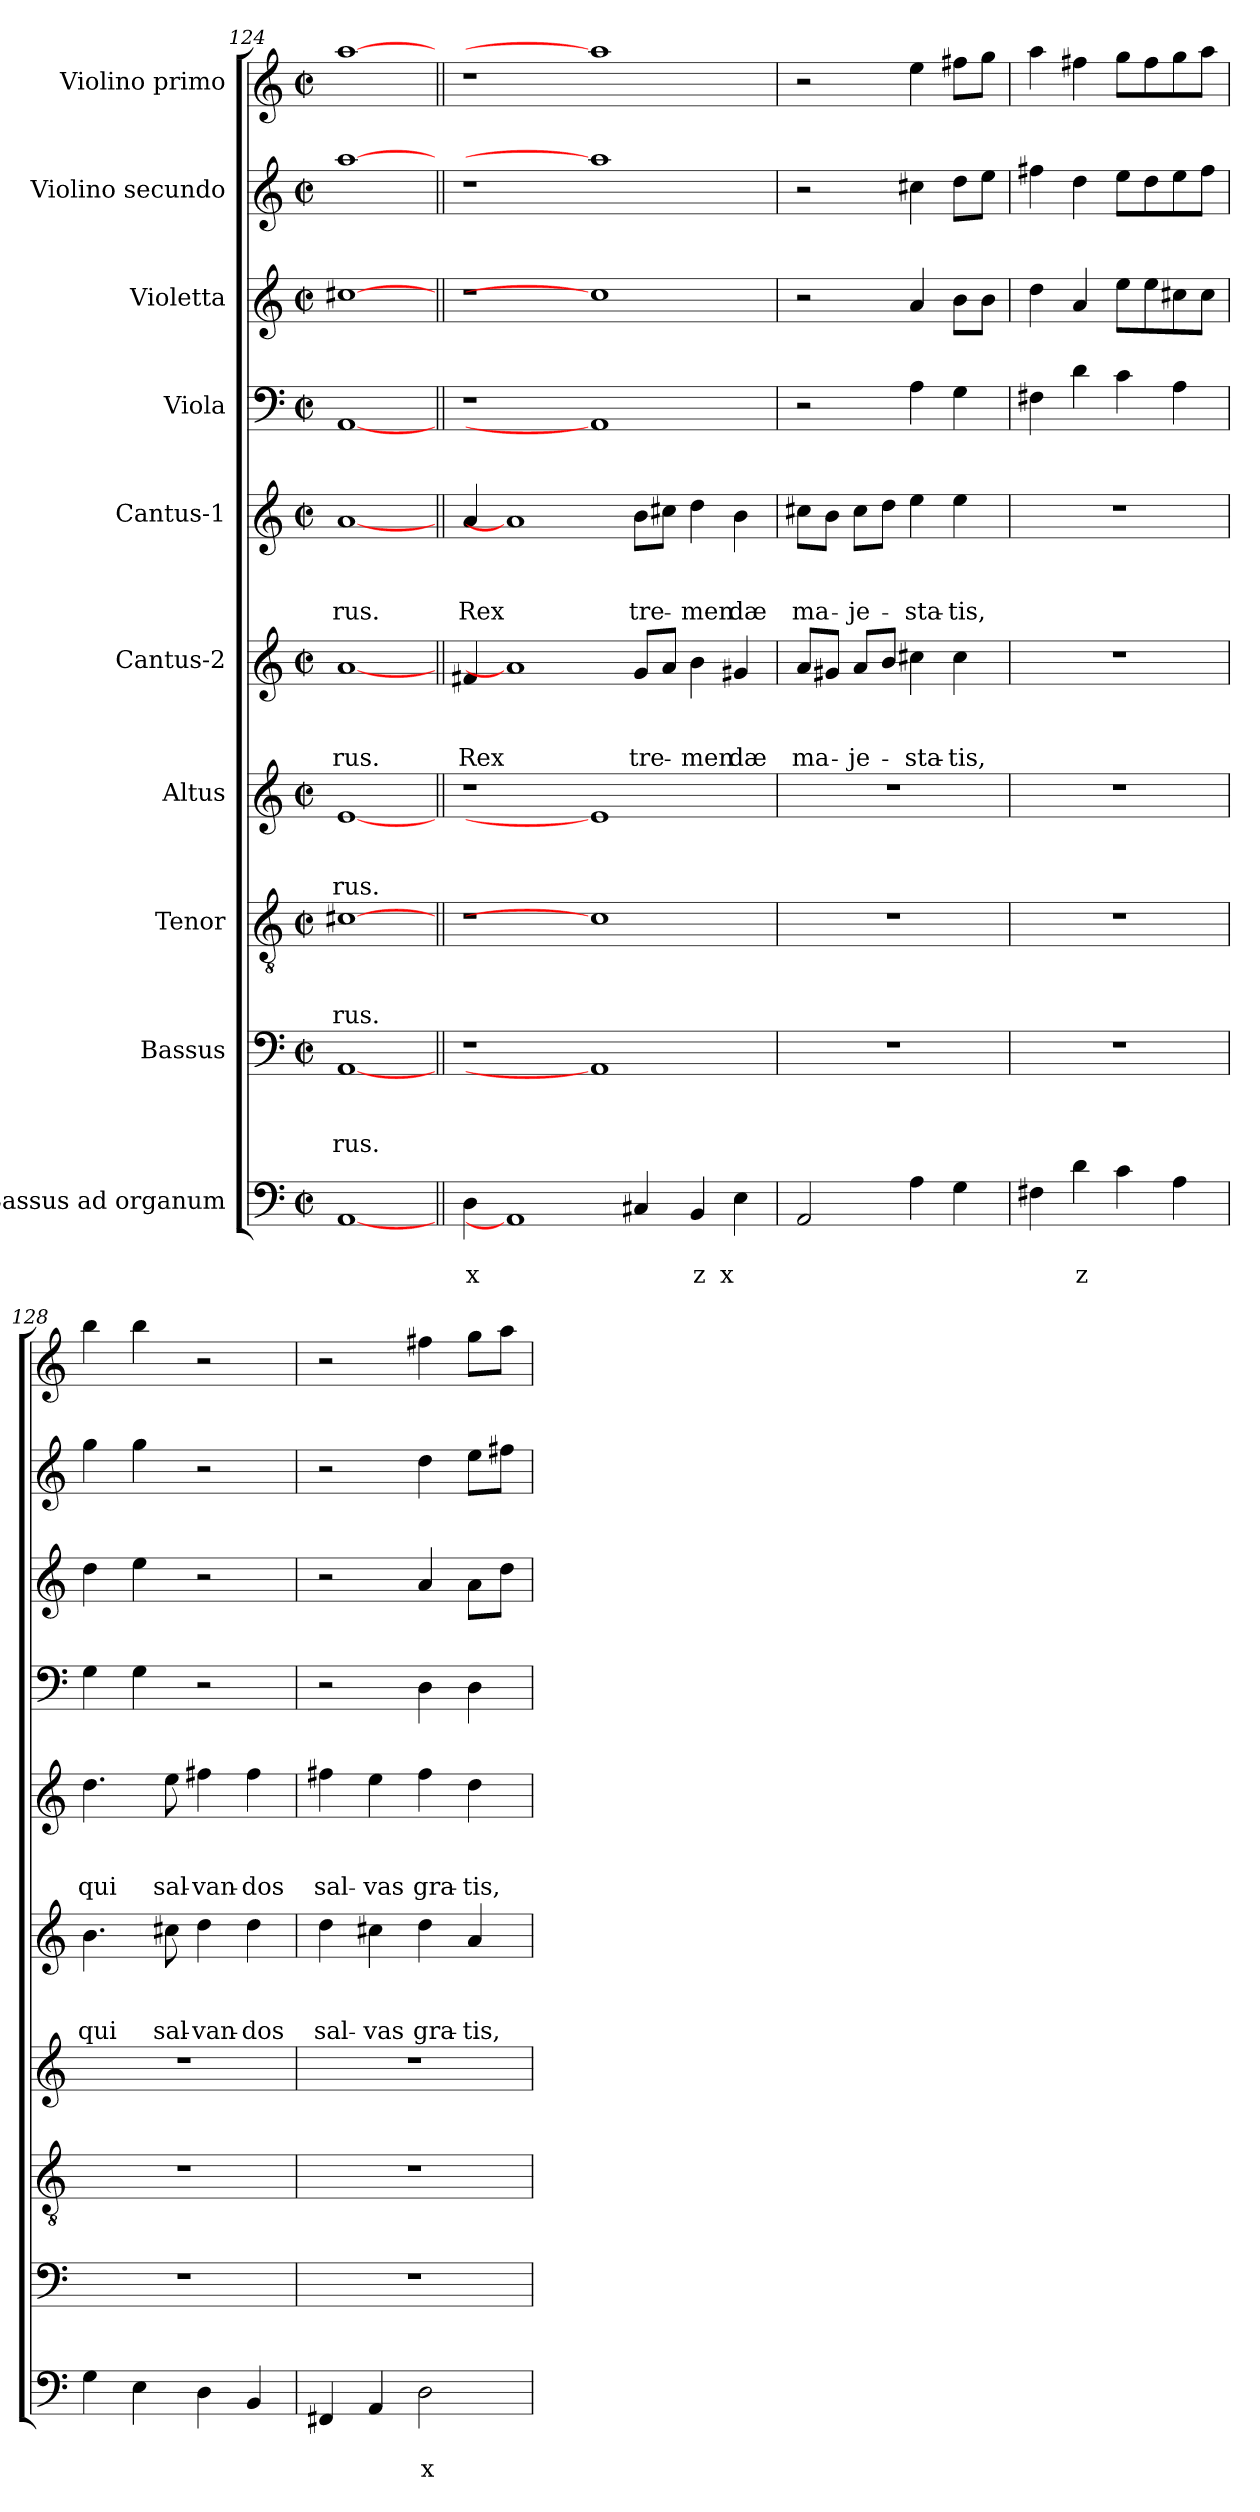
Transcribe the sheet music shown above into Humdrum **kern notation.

**kern	**text	**text	**kern	**text	**text	**text	**kern	**text	**text	**text	**kern	**text	**text	**text	**kern	**text	**text	**text	**kern	**text	**text	**text	**kern	**kern	**kern	**kern
*part10	*part10	*part10	*part9	*part9	*part9	*part9	*part8	*part8	*part8	*part8	*part7	*part7	*part7	*part7	*part6	*part6	*part6	*part6	*part5	*part5	*part5	*part5	*part4	*part3	*part2	*part1
*staff10	*staff10	*staff10	*staff9	*staff9	*staff9	*staff9	*staff8	*staff8	*staff8	*staff8	*staff7	*staff7	*staff7	*staff7	*staff6	*staff6	*staff6	*staff6	*staff5	*staff5	*staff5	*staff5	*staff4	*staff3	*staff2	*staff1
*I"Bassus ad  organum	*	*	*I"Bassus	*	*	*	*I"Tenor	*	*	*	*I"Altus	*	*	*	*I"Cantus-2	*	*	*	*I"Cantus-1	*	*	*	*I"Viola	*I"Violetta	*I"Violino secundo	*I"Violino primo
*clefF4	*	*	*clefF4	*	*	*	*clefGv2	*	*	*	*clefG2	*	*	*	*clefG2	*	*	*	*clefG2	*	*	*	*clefF4	*clefG2	*clefG2	*clefG2
*k[]	*	*	*k[]	*	*	*	*k[]	*	*	*	*k[]	*	*	*	*k[]	*	*	*	*k[]	*	*	*	*k[]	*k[]	*k[]	*k[]
*C:	*	*	*C:	*	*	*	*C:	*	*	*	*C:	*	*	*	*C:	*	*	*	*C:	*	*	*	*C:	*C:	*C:	*C:
*M2/2	*	*	*M2/2	*	*	*	*M2/2	*	*	*	*M2/2	*	*	*	*M2/2	*	*	*	*M2/2	*	*	*	*M2/2	*M2/2	*M2/2	*M2/2
*met(c|)	*	*	*met(c|)	*	*	*	*met(c|)	*	*	*	*met(c|)	*	*	*	*met(c|)	*	*	*	*met(c|)	*	*	*	*met(c|)	*met(c|)	*met(c|)	*met(c|)
=124	=124	=124	=124	=124	=124	=124	=124	=124	=124	=124	=124	=124	=124	=124	=124	=124	=124	=124	=124	=124	=124	=124	=124	=124	=124	=124
!	!	!	!	!	!	!LO:LY:b	!	!	!	!LO:LY:b	!	!	!	!LO:LY:b	!	!	!	!LO:LY:b	!	!	!	!LO:LY:b	!	!	!	!
[1AA	.	.	[1AA	.	.	-rus.	[1c#X	.	.	-rus.	[1e	.	.	-rus.	[1a	.	.	-rus.	[1a	.	.	-rus.	[1AA	[1cc#X	[1aa	[1aa
!!LO:PB:g=z
=125||	=125||	=125||	=125||	=125||	=125||	=125||	=125||	=125||	=125||	=125||	=125||	=125||	=125||	=125||	=125||	=125||	=125||	=125||	=125||	=125||	=125||	=125||	=125||	=125||	=125||	=125||
!	!	!LO:LY:b	!	!	!	!	!	!	!	!	!	!	!	!	!	!	!	!LO:LY:b	!	!	!	!LO:LY:b	!	!	!	!
4D\	.	x	1r	.	.	.	1r	.	.	.	1r	.	.	.	4f#X/	.	.	Rex	4a/	.	.	Rex	1r	1r	1r	1r
1AA]	.	.	.	.	.	.	.	.	.	.	.	.	.	.	1a]	.	.	.	1a]	.	.	.	.	.	.	.
.	.	.	1AA]	.	.	.	1c#]	.	.	.	1e]	.	.	.	.	.	.	.	.	.	.	.	1AA]	1cc#]	1aa]	1aa]
!	!	!	!	!	!	!	!	!	!	!	!	!	!	!	!	!	!	!LO:LY:b	!	!	!	!LO:LY:b	!	!	!	!
4C#X/	.	.	.	.	.	.	.	.	.	.	.	.	.	.	8g/L	.	.	tre-	8b\L	.	.	tre-	.	.	.	.
.	.	.	.	.	.	.	.	.	.	.	.	.	.	.	8a/J	.	.	.	8cc#X\J	.	.	.	.	.	.	.
!	!	!LO:LY:b	!	!	!	!	!	!	!	!	!	!	!	!	!	!	!	!LO:LY:b	!	!	!	!LO:LY:b	!	!	!	!
4BB/	.	z	.	.	.	.	.	.	.	.	.	.	.	.	4b\	.	.	-men-	4dd\	.	.	-men-	.	.	.	.
!	!	!LO:LY:b	!	!	!	!	!	!	!	!	!	!	!	!	!	!	!	!LO:LY:b	!	!	!	!LO:LY:b	!	!	!	!
4E\	.	x	.	.	.	.	.	.	.	.	.	.	.	.	4g#X/	.	.	-dæ	4b\	.	.	-dæ	.	.	.	.
=126	=126	=126	=126	=126	=126	=126	=126	=126	=126	=126	=126	=126	=126	=126	=126	=126	=126	=126	=126	=126	=126	=126	=126	=126	=126	=126
!	!	!	!	!	!	!	!	!	!	!	!	!	!	!	!	!	!	!LO:LY:b	!	!	!	!LO:LY:b	!	!	!	!
2AA/	.	.	1r	.	.	.	1r	.	.	.	1r	.	.	.	8a/L	.	.	ma-	8cc#X\L	.	.	ma-	2r	2r	2r	2r
.	.	.	.	.	.	.	.	.	.	.	.	.	.	.	8g#X/J	.	.	.	8b\J	.	.	.	.	.	.	.
!	!	!	!	!	!	!	!	!	!	!	!	!	!	!	!	!	!	!LO:LY:b	!	!	!	!LO:LY:b	!	!	!	!
.	.	.	.	.	.	.	.	.	.	.	.	.	.	.	8a/L	.	.	-je-	8cc#\L	.	.	-je-	.	.	.	.
.	.	.	.	.	.	.	.	.	.	.	.	.	.	.	8b/J	.	.	.	8dd\J	.	.	.	.	.	.	.
!	!	!	!	!	!	!	!	!	!	!	!	!	!	!	!	!	!	!LO:LY:b	!	!	!	!LO:LY:b	!	!	!	!
4A\	.	.	.	.	.	.	.	.	.	.	.	.	.	.	4cc#X\	.	.	-sta-	4ee\	.	.	-sta-	4A\	4a/	4cc#X\	4ee\
!	!	!	!	!	!	!	!	!	!	!	!	!	!	!	!	!	!	!LO:LY:b	!	!	!	!LO:LY:b	!	!	!	!
4G\	.	.	.	.	.	.	.	.	.	.	.	.	.	.	4cc#\	.	.	-tis,	4ee\	.	.	-tis,	4G\	8b\L	8dd\L	8ff#X\L
.	.	.	.	.	.	.	.	.	.	.	.	.	.	.	.	.	.	.	.	.	.	.	.	8b\J	8ee\J	8gg\J
=127	=127	=127	=127	=127	=127	=127	=127	=127	=127	=127	=127	=127	=127	=127	=127	=127	=127	=127	=127	=127	=127	=127	=127	=127	=127	=127
4F#X\	.	.	1r	.	.	.	1r	.	.	.	1r	.	.	.	1r	.	.	.	1r	.	.	.	4F#X\	4dd\	4ff#X\	4aa\
!	!	!LO:LY:b	!	!	!	!	!	!	!	!	!	!	!	!	!	!	!	!	!	!	!	!	!	!	!	!
4d\	.	z	.	.	.	.	.	.	.	.	.	.	.	.	.	.	.	.	.	.	.	.	4d\	4a/	4dd\	4ff#X\
4c\	.	.	.	.	.	.	.	.	.	.	.	.	.	.	.	.	.	.	.	.	.	.	4c\	8ee\L	8ee\L	8gg\L
.	.	.	.	.	.	.	.	.	.	.	.	.	.	.	.	.	.	.	.	.	.	.	.	8ee\	8dd\	8ff#\
4A\	.	.	.	.	.	.	.	.	.	.	.	.	.	.	.	.	.	.	.	.	.	.	4A\	8cc#X\	8ee\	8gg\
.	.	.	.	.	.	.	.	.	.	.	.	.	.	.	.	.	.	.	.	.	.	.	.	8cc#\J	8ff#\J	8aa\J
=128	=128	=128	=128	=128	=128	=128	=128	=128	=128	=128	=128	=128	=128	=128	=128	=128	=128	=128	=128	=128	=128	=128	=128	=128	=128	=128
!	!	!	!	!	!	!	!	!	!	!	!	!	!	!	!	!	!	!LO:LY:b	!	!	!	!LO:LY:b	!	!	!	!
4G\	.	.	1r	.	.	.	1r	.	.	.	1r	.	.	.	4.b\	.	.	qui	4.dd\	.	.	qui	4G\	4dd\	4gg\	4bb\
4E\	.	.	.	.	.	.	.	.	.	.	.	.	.	.	.	.	.	.	.	.	.	.	4G\	4ee\	4gg\	4bb\
!	!	!	!	!	!	!	!	!	!	!	!	!	!	!	!	!	!	!LO:LY:b	!	!	!	!LO:LY:b	!	!	!	!
.	.	.	.	.	.	.	.	.	.	.	.	.	.	.	8cc#X\	.	.	sal-	8ee\	.	.	sal-	.	.	.	.
!	!	!	!	!	!	!	!	!	!	!	!	!	!	!	!	!	!	!LO:LY:b	!	!	!	!LO:LY:b	!	!	!	!
4D\	.	.	.	.	.	.	.	.	.	.	.	.	.	.	4dd\	.	.	-van-	4ff#X\	.	.	-van-	2r	2r	2r	2r
!	!	!	!	!	!	!	!	!	!	!	!	!	!	!	!	!	!	!LO:LY:b	!	!	!	!LO:LY:b	!	!	!	!
4BB/	.	.	.	.	.	.	.	.	.	.	.	.	.	.	4dd\	.	.	-dos	4ff#\	.	.	-dos	.	.	.	.
=129	=129	=129	=129	=129	=129	=129	=129	=129	=129	=129	=129	=129	=129	=129	=129	=129	=129	=129	=129	=129	=129	=129	=129	=129	=129	=129
!	!	!	!	!	!	!	!	!	!	!	!	!	!	!	!	!	!	!LO:LY:b	!	!	!	!LO:LY:b	!	!	!	!
4FF#X/	.	.	1r	.	.	.	1r	.	.	.	1r	.	.	.	4dd\	.	.	sal-	4ff#X\	.	.	sal-	2r	2r	2r	2r
!	!	!	!	!	!	!	!	!	!	!	!	!	!	!	!	!	!	!LO:LY:b	!	!	!	!LO:LY:b	!	!	!	!
4AA/	.	.	.	.	.	.	.	.	.	.	.	.	.	.	4cc#X\	.	.	-vas	4ee\	.	.	-vas	.	.	.	.
!	!	!LO:LY:b	!	!	!	!	!	!	!	!	!	!	!	!	!	!	!	!LO:LY:b	!	!	!	!LO:LY:b	!	!	!	!
2D\	.	x	.	.	.	.	.	.	.	.	.	.	.	.	4dd\	.	.	gra-	4ff#\	.	.	gra-	4D\	4a/	4dd\	4ff#X\
!	!	!	!	!	!	!	!	!	!	!	!	!	!	!	!	!	!	!LO:LY:b	!	!	!	!LO:LY:b	!	!	!	!
.	.	.	.	.	.	.	.	.	.	.	.	.	.	.	4a/	.	.	-tis,	4dd\	.	.	-tis,	4D\	8a\L	8ee\L	8gg\L
.	.	.	.	.	.	.	.	.	.	.	.	.	.	.	.	.	.	.	.	.	.	.	.	8dd\J	8ff#X\J	8aa\J
=	=	=	=	=	=	=	=	=	=	=	=	=	=	=	=	=	=	=	=	=	=	=	=	=	=	=
*-	*-	*-	*-	*-	*-	*-	*-	*-	*-	*-	*-	*-	*-	*-	*-	*-	*-	*-	*-	*-	*-	*-	*-	*-	*-	*-
